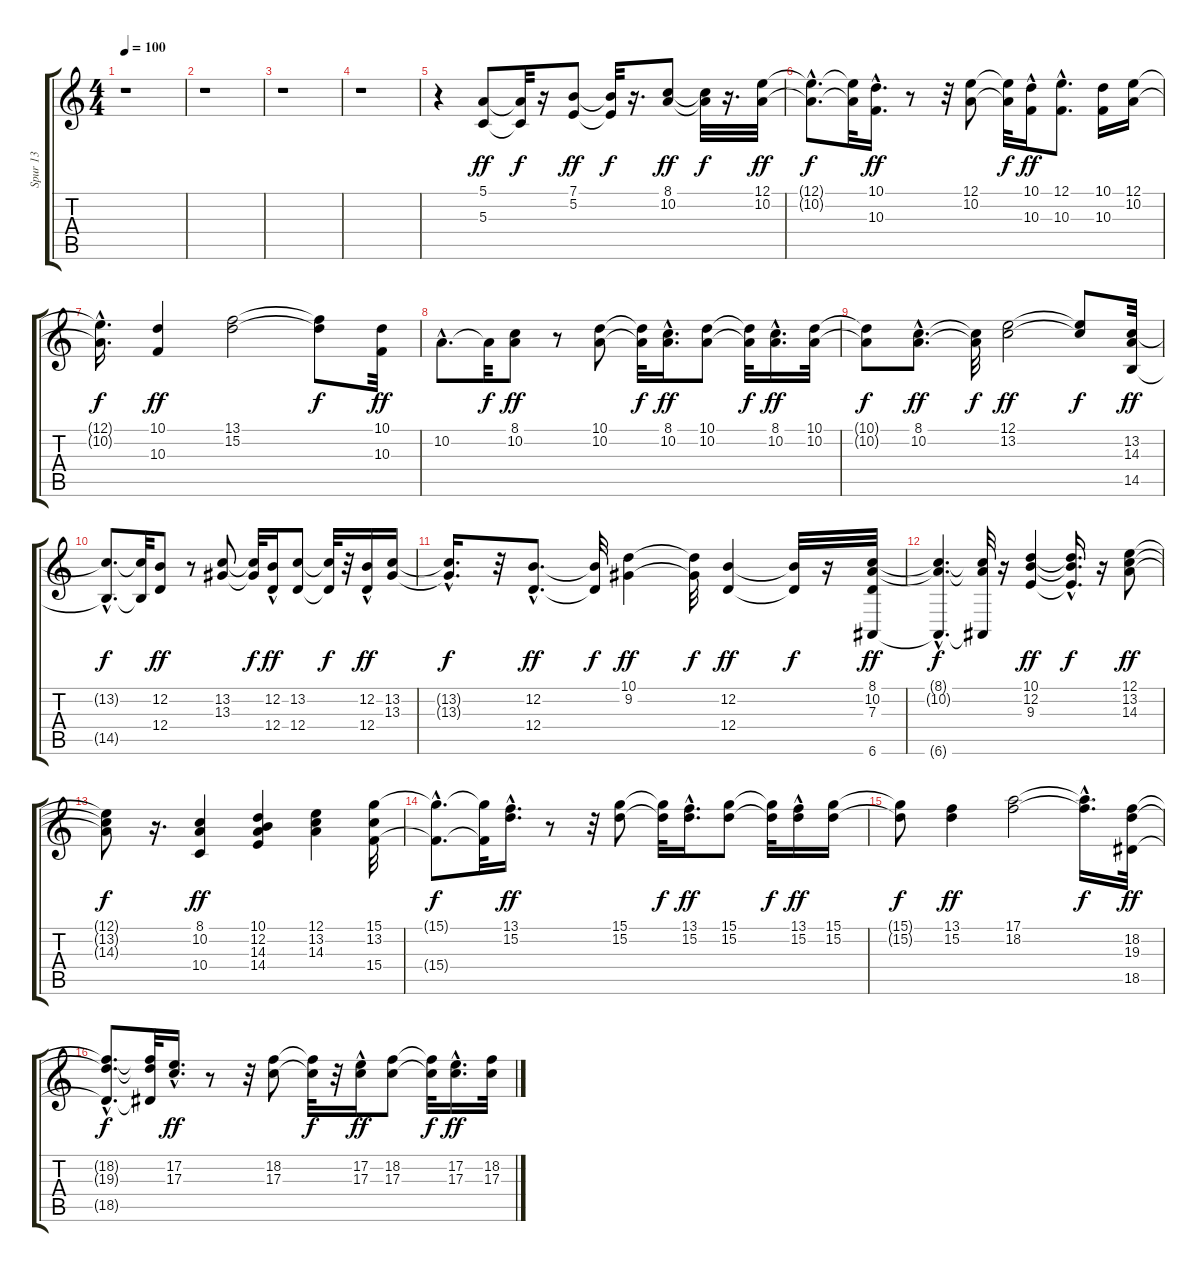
\track ("Spur 13" "Spur 13") {instrument accordion}
\staff {score tabs}
\tuning (E4 B3 G3 D3 A2 E2) {hide}
\ts (4 4)
\tempo 100
\clef g2
\ks c
r.1{dy ff instrument accordion} |
r.1 |
r.1 |
r.1 |
r.4 (5.1 5.3).8{volume 12 instrument accordion} (5.1{t} 5.3{t}).32{dy f} r.16 (7.1 5.2).8{dy ff} (7.1{t} 5.2{t}).32{dy f} r.16{d} (8.1 10.2).8{dy ff} (8.1{t} 10.2{t}).32{dy f} r.16{d} (12.1 10.2).32{dy ff} |
(12.1{hac t} 10.2{hac t}).8{d dy f} (12.1{t} 10.2{t}).32 (10.1{hac} 10.3{hac}).16{d dy ff} r.8 r.32 (12.1 10.2).8 (12.1{t} 10.2{t}).32{dy f} (10.1{hac} 10.3).16{dy ff} (12.1{hac} 10.3{hac}).8{d} (10.1 10.3).16 (12.1 10.2).16 |
(12.1{hac t} 10.2{hac t}).16{d dy f} (10.1 10.3).4{dy ff} (13.1 15.2).2 (13.1{t} 15.2{t}).8{dy f} (10.1 10.3).32{dy ff} |
10.2{hac}.8{d} 10.2{t}.32{dy f} (8.1 10.2).8{dy ff} r.8 (10.1 10.2).8 (10.1{t} 10.2{t}).32{dy f} (8.1{hac} 10.2{hac}).16{d dy ff} (10.1 10.2).8 (10.1{t} 10.2{t}).32{dy f} (8.1{hac} 10.2).16{d dy ff} (10.1 10.2).32 |
(10.1{t} 10.2{t}).8{dy f} (8.1{hac} 10.2{hac}).8{d dy ff} (8.1{t} 10.2{t}).32{dy f} (12.1 13.2).2{dy ff} (12.1{t} 13.2{t}).8{dy f} (13.2 14.3 14.5).32{dy ff} |
(13.2{hac t} 14.5{hac t}).8{d dy f} (13.2{t} 14.5{t}).32 (12.2 12.4).8{dy ff} r.8 (13.2 13.3).8 (13.2{t} 13.3{t}).32{dy f} (12.2{hac} 12.4).16{dy ff} (13.2 12.4).8 (13.2{t} 12.4{t}).32{dy f} r.32 (12.2{hac} 12.4{hac}).16{dy ff} (13.2 13.3).16 |
(13.2{hac t} 13.3{hac t}).16{d dy f} r.32 (12.2{hac} 12.4{hac}).8{d dy ff} (12.2{t} 12.4{t}).32{dy f} (10.1 9.2).4{dy ff} (10.1{t} 9.2{t}).32{dy f} (12.2 12.4).4{dy ff} (12.2{t} 12.4{t}).32{dy f} r.16 (8.1 10.2 7.3 6.6).32{dy ff} |
(8.1{hac t} 10.2{hac t} 6.6{hac t}).4{d dy f} (8.1{t} 10.2{t} 6.6{t}).32 r.16 (10.1 12.2 9.3).4{dy ff} (10.1{hac t} 12.2{t} 9.3{hac t}).16{d dy f} r.16 (12.1 13.2 14.3).8{dy ff} |
(12.1{t} 13.2{t} 14.3{t}).8{dy f} r.16{d} (8.1 10.2 10.4).4{dy ff} (10.1 12.2 14.3 14.4).4 (12.1 13.2 14.3).4 (15.1 13.2 15.4).32 |
(15.1{hac t} 15.4{hac t}).8{d dy f} (15.1{t} 15.4{t}).32 (13.1{hac} 15.2{hac}).16{d dy ff} r.8 r.32 (15.1 15.2).8 (15.1{t} 15.2{t}).32{dy f} (13.1{hac} 15.2).16{d dy ff} (15.1 15.2).8 (15.1{t} 15.2{t}).32{dy f} (13.1{hac} 15.2{hac}).16{dy ff} (15.1 15.2).16 |
(15.1{t} 15.2{t}).8{dy f} (13.1 15.2).4{dy ff} (17.1 18.2).2 (17.1{hac t} 18.2{hac t}).16{d dy f} (18.2 19.3 18.5).32{dy ff} |
(18.2{hac t} 19.3{hac t} 18.5{hac t}).8{d dy f} (18.2{t} 19.3{t} 18.5{t}).32 (17.2{hac} 17.3{hac}).16{d dy ff} r.8 r.32 (18.2 17.3).8 (18.2{t} 17.3{t}).32{dy f} r.32 (17.2{hac} 17.3).16{dy ff} (18.2 17.3).8 (18.2{t} 17.3{t}).32{dy f} (17.2{hac} 17.3{hac}).16{d dy ff} (18.2 17.3).32
